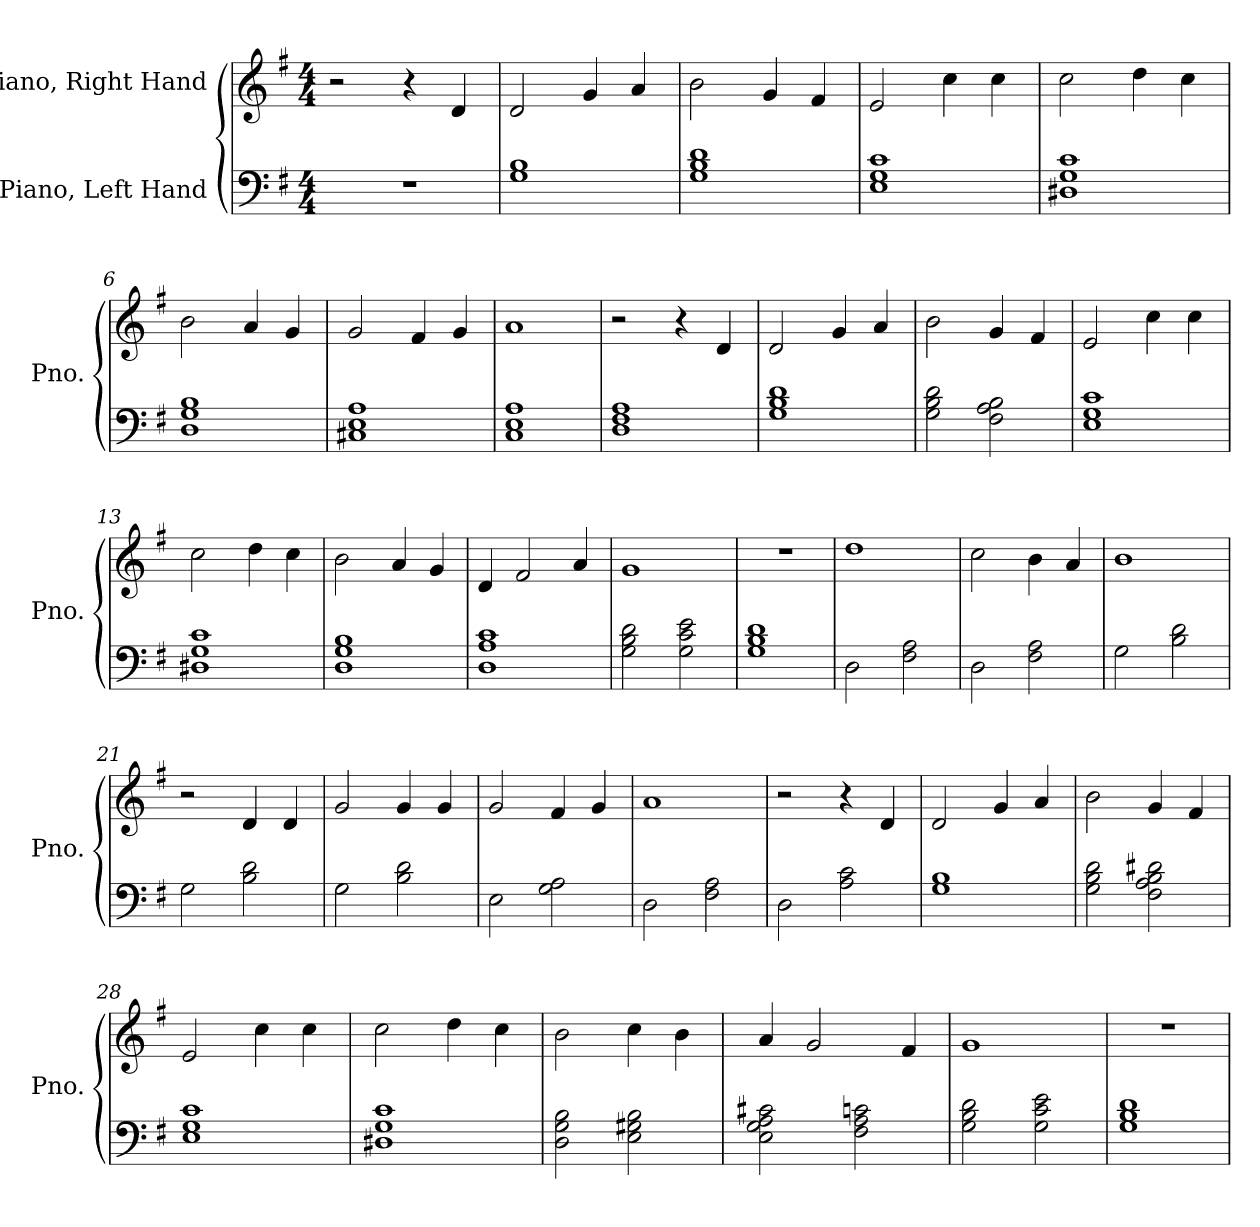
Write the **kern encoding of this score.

**kern	**kern
*part2	*part1
*staff2	*staff1
*I"Piano, Left Hand	*I"Piano, Right Hand
*I'Pno.	*I'Pno.
*clefF4	*clefG2
*k[f#]	*k[f#]
*M4/4	*M4/4
*MM158	*MM158
=1	=1
1r	2r
.	4r
.	4d/
=2	=2
1G 1B	2d/
.	4g/
.	4a/
=3	=3
1G 1B 1d	2b\
.	4g/
.	4f#/
=4	=4
1E 1G 1c	2e/
.	4cc\
.	4cc\
=5	=5
1D#X 1G 1c	2cc\
.	4dd\
.	4cc\
=6	=6
1D 1G 1B	2b\
.	4a/
.	4g/
=7	=7
1C#X 1E 1A	2g/
.	4f#/
.	4g/
=8	=8
1C 1E 1A	1a
=9	=9
1D 1F# 1A	2r
.	4r
.	4d/
!!LO:LB:g=z
=10	=10
1G 1B 1d	2d/
.	4g/
.	4a/
=11	=11
2G\ 2B\ 2d\	2b\
2F#\ 2A\ 2B\	4g/
.	4f#/
=12	=12
1E 1G 1c	2e/
.	4cc\
.	4cc\
=13	=13
1D#X 1G 1c	2cc\
.	4dd\
.	4cc\
=14	=14
1D 1G 1B	2b\
.	4a/
.	4g/
=15	=15
1D 1A 1c	4d/
.	2f#/
.	4a/
=16	=16
2G\ 2B\ 2d\	1g
2G\ 2c\ 2e\	.
=17	=17
1G 1B 1d	1r
=18	=18
2D\	1dd
2F#\ 2A\	.
=19	=19
2D\	2cc\
2F#\ 2A\	4b\
.	4a/
=20	=20
2G\	1b
2B\ 2d\	.
!!LO:LB:g=z
=21	=21
2G\	2r
2B\ 2d\	4d/
.	4d/
=22	=22
2G\	2g/
2B\ 2d\	4g/
.	4g/
=23	=23
2E\	2g/
2G\ 2A\	4f#/
.	4g/
=24	=24
2D\	1a
2F#\ 2A\	.
=25	=25
2D\	2r
2A\ 2c\	4r
.	4d/
=26	=26
1G 1B	2d/
.	4g/
.	4a/
=27	=27
2G\ 2B\ 2d\	2b\
2F#\ 2A\ 2B\ 2d#X\	4g/
.	4f#/
=28	=28
1E 1G 1c	2e/
.	4cc\
.	4cc\
=29	=29
1D#X 1G 1c	2cc\
.	4dd\
.	4cc\
!!LO:LB:g=z
=30	=30
2D\ 2G\ 2B\	2b\
2E\ 2G#X\ 2B\	4cc\
.	4b\
=31	=31
2E\ 2G\ 2A\ 2c#X\	4a/
.	2g/
2F#\ 2A\ 2cn\	.
.	4f#/
=32	=32
2G\ 2B\ 2d\	1g
2G\ 2c\ 2e\	.
=33	=33
1G 1B 1d	1r
=	=
*-	*-
